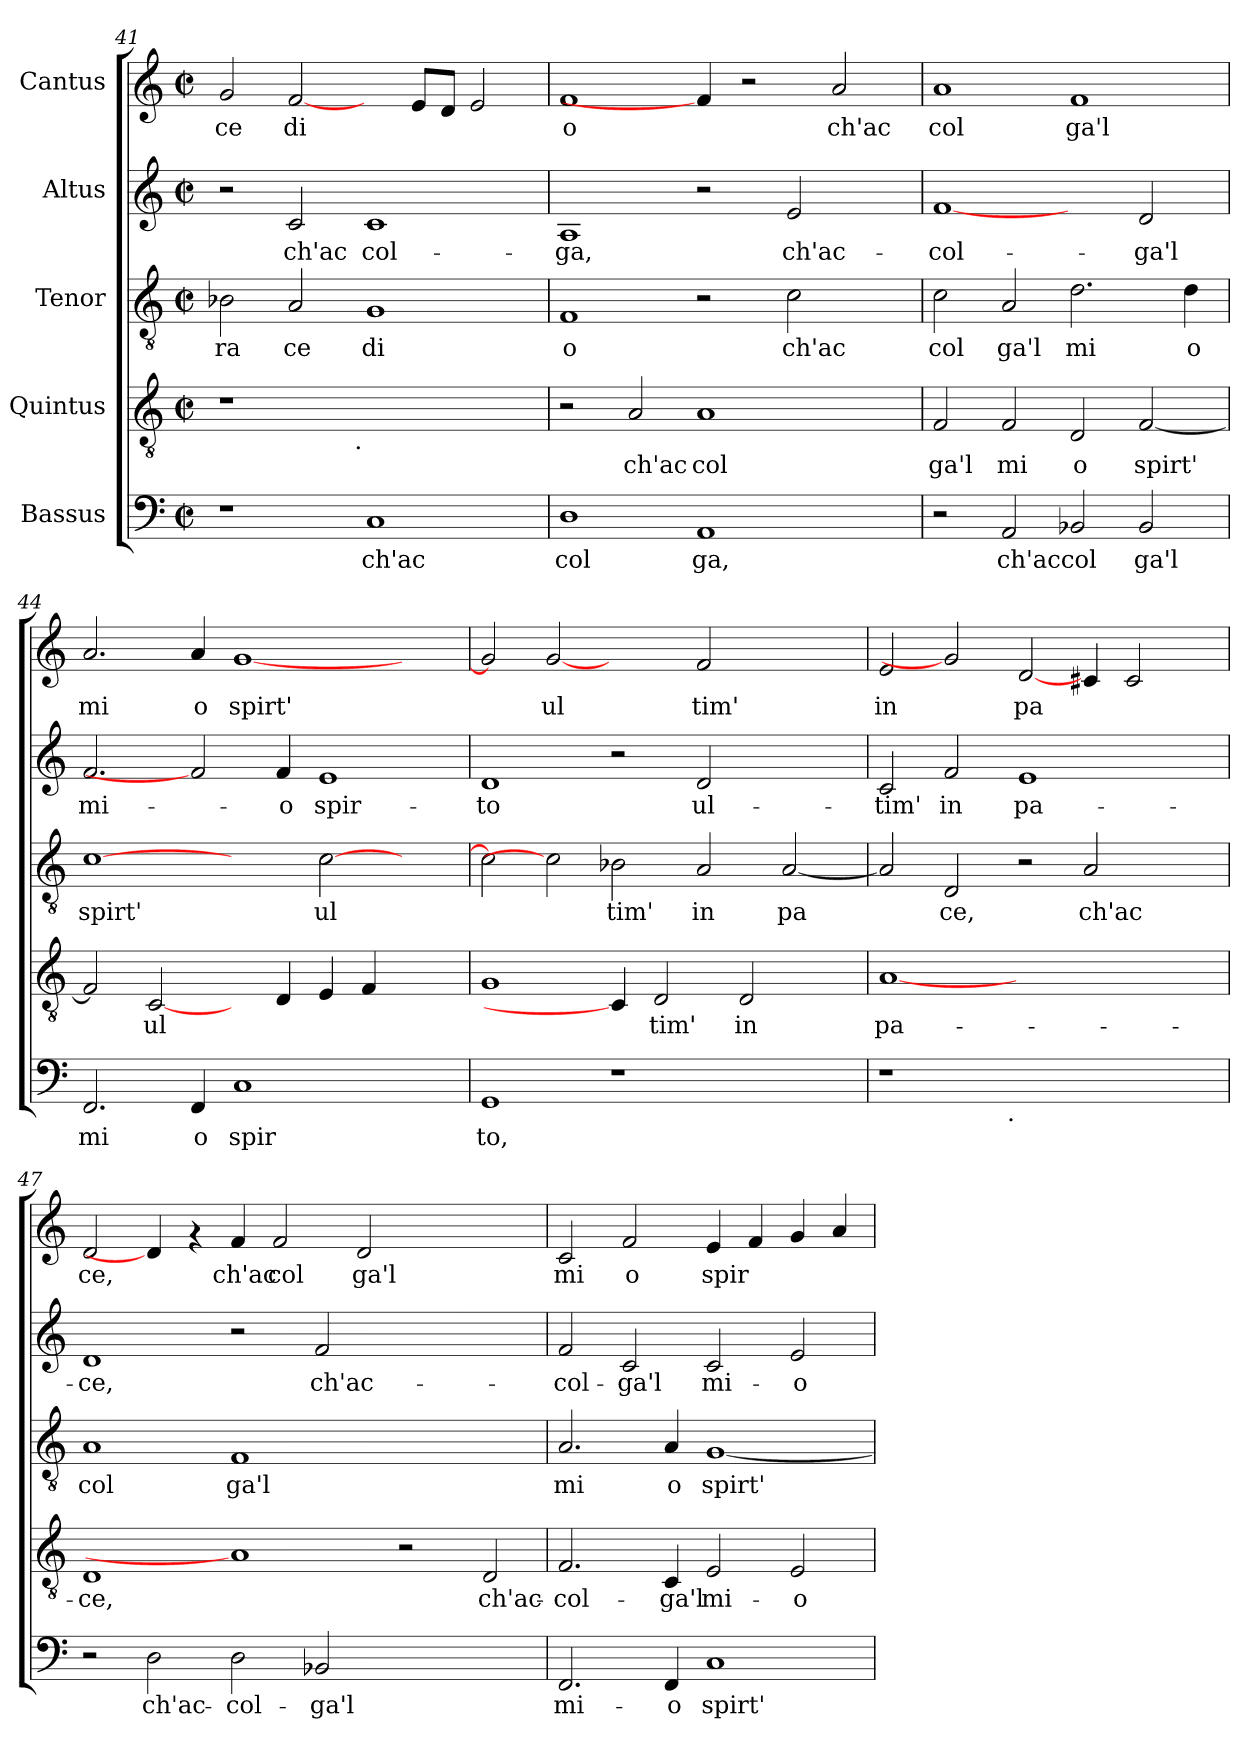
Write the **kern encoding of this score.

**kern	**text	**kern	**text	**kern	**text	**kern	**text	**kern	**text
*part5	*part5	*part4	*part4	*part3	*part3	*part2	*part2	*part1	*part1
*staff5	*staff5	*staff4	*staff4	*staff3	*staff3	*staff2	*staff2	*staff1	*staff1
*I"Bassus	*	*I"Quintus	*	*I"Tenor	*	*I"Altus	*	*I"Cantus	*
*clefF4	*	*clefGv2	*	*clefGv2	*	*clefG2	*	*clefG2	*
*k[]	*	*k[]	*	*k[]	*	*k[]	*	*k[]	*
*C:	*	*C:	*	*C:	*	*C:	*	*C:	*
*M2/2	*	*M2/2	*	*M2/2	*	*M2/2	*	*M2/2	*
*met(c|)	*	*met(c|)	*	*met(c|)	*	*met(c|)	*	*met(c|)	*
=41	=41	=41	=41	=41	=41	=41	=41	=41	=41
!	!	!	!	!	!LO:LY:b:cj	!	!	!	!LO:LY:b:cj
*	*	*^	*	*	*	*	*	*	*
1r	.	1r	2ryy	.	2B-X\	ra	2r	.	2g/	ce
!	!	!	!	!	!	!LO:LY:b:cj	!	!LO:LY:b:cj	!	!LO:LY:b:cj
.	.	.	4...ryy	.	2A/	ce	2c/	ch'ac	[2f/	di
!	!	!	!LO:TX:b:t=.	!	!	!	!	!	!	!
.	.	.	1ryy	.	.	.	.	.	.	.
!	!LO:LY:b:cj	!	!	!	!	!LO:LY:b:cj	!	!LO:LY:b:cj	!	!
1C	ch'ac	1ryy	.	.	1G	di	1c	col-	4ryy	.
!	!	!	!	!	!	!	!	!	!	!LO:LY:b:cj
.	.	.	.	.	.	.	.	.	8e/L	.
!	!	!	!	!	!	!	!	!	!	!LO:LY:b:cj
.	.	.	.	.	.	.	.	.	8d/J	.
!	!	!	!	!	!	!	!	!	!	!LO:LY:b:cj
.	.	.	.	.	.	.	.	.	2e/	.
.	.	.	32ryy	.	.	.	.	.	.	.
=42	=42	=42	=42	=42	=42	=42	=42	=42	=42	=42
!	!LO:LY:b:cj	!	!	!	!	!LO:LY:b:cj	!	!LO:LY:b:cj	!	!LO:LY:b:cj
*	*	*v	*v	*	*	*	*	*	*	*
1D	col	2r	.	1F	o	1A	-ga,	1f	o
!	!	!	!LO:LY:b:cj	!	!	!	!	!	!
.	.	2A/	ch'ac	.	.	.	.	.	.
!	!LO:LY:b:cj	!	!LO:LY:b:cj	!	!	!	!	!	!
1AA	ga,	1A	col	2r	.	2r	.	4f/]	.
.	.	.	.	.	.	.	.	2r	.
!	!	!	!	!	!LO:LY:b:cj	!	!LO:LY:b:cj	!	!
.	.	.	.	2c\	ch'ac	2e/	ch'ac-	.	.
!	!	!	!	!	!	!	!	!	!LO:LY:b:cj
.	.	.	.	.	.	.	.	2a/	ch'ac
4ryy	.	4ryy	.	4ryy	.	4ryy	.	.	.
=43	=43	=43	=43	=43	=43	=43	=43	=43	=43
!	!	!	!LO:LY:b:cj	!	!LO:LY:b:cj	!	!LO:LY:b:cj	!	!LO:LY:b:cj
2r	.	2F/	ga'l	2c\	col	[1f	-col-	1a	col
!	!LO:LY:b:cj	!	!LO:LY:b:cj	!	!LO:LY:b:cj	!	!	!	!
2AA/	ch'accol	2F/	mi	2A/	ga'l	.	.	.	.
!	!LO:LY:b:cj	!	!LO:LY:b:cj	!	!LO:LY:b:cj	!	!	!	!LO:LY:b:cj
2BB-X/	.	2D/	o	2.d\	mi	2ryy	.	1f	ga'l
!	!LO:LY:b:cj	!	!LO:LY:b:cj	!	!	!	!LO:LY:b:cj	!	!
2BB-/	ga'l	[<2F/	spirt'	.	.	2d/	-ga'l	.	.
!	!	!	!	!	!LO:LY:b:cj	!	!	!	!
.	.	.	.	4d\	o	.	.	.	.
=44	=44	=44	=44	=44	=44	=44	=44	=44	=44
!	!LO:LY:b:cj	!	!LO:LY:b:cj	!	!LO:LY:b:cj	!	!LO:LY:b:cj	!	!LO:LY:b:cj
2.FF/	mi	2F/]	.	[1c	spirt'	2.f/	mi-	2.a/	mi
!	!	!	!LO:LY:b:cj	!	!	!	!	!	!
.	.	[2C/	ul	.	.	.	.	.	.
!	!LO:LY:b:cj	!	!	!	!	!	!	!	!LO:LY:b:cj
4FF/	o	.	.	.	.	2f]	.	4a/	o
!	!LO:LY:b:cj	!	!	!	!	!	!	!	!LO:LY:b:cj
1C	spir	4ryy	.	2ryy	.	.	.	[>1g	spirt'
!	!	!	!LO:LY:b:cj	!	!	!	!LO:LY:b:cj	!	!
.	.	4D/	.	.	.	4f/	-o	.	.
!	!	!	!LO:LY:b:cj	!	!LO:LY:b:cj	!	!LO:LY:b:cj	!	!
.	.	4E/	.	[>2c\	ul	1e	spir-	.	.
!	!	!	!LO:LY:b:cj	!	!	!	!	!	!
.	.	4F/	.	.	.	.	.	.	.
2ryy	.	2ryy	.	2ryy	.	.	.	2ryy	.
!!LO:PB:g=z
=45	=45	=45	=45	=45	=45	=45	=45	=45	=45
!	!LO:LY:b:cj	!	!LO:LY:b:cj	!	!LO:LY:b:cj	!	!LO:LY:b:cj	!	!LO:LY:b:cj
1GG	to,	1G	.	2c\]	.	1d	-to	2g/]	.
!	!	!	!	!	!	!	!	!	!LO:LY:b:cj
.	.	.	.	2c]	.	.	.	[2g	ul
!	!	!	!	!	!LO:LY:b:cj	!	!	!	!
1r	.	4C/]	.	2B-X\	tim'	2r	.	2ryy	.
!	!	!	!LO:LY:b:cj	!	!	!	!	!	!
.	.	2D/	tim'	.	.	.	.	.	.
!	!	!	!	!	!LO:LY:b:cj	!	!LO:LY:b:cj	!	!LO:LY:b:cj
.	.	.	.	2A/	in	2d/	ul-	2f/	tim'
!	!	!	!LO:LY:b:cj	!	!	!	!	!	!
.	.	2D/	in	.	.	.	.	.	.
!	!	!	!	!	!LO:LY:b:cj	!	!	!	!
2ryy	.	.	.	[<2A/	pa	2ryy	.	2ryy	.
.	.	4ryy	.	.	.	.	.	.	.
=46	=46	=46	=46	=46	=46	=46	=46	=46	=46
!	!	!	!LO:LY:b:cj	!	!LO:LY:b:cj	!	!LO:LY:b:cj	!	!LO:LY:b:cj
*^	*	*	*	*	*	*	*	*	*
1r	2ryy	.	[1A	pa-	2A/]	.	2c/	-tim'	2e/	in
!	!	!	!	!	!	!LO:LY:b:cj	!	!LO:LY:b:cj	!	!
.	4...ryy	.	.	.	2D/	ce,	2f/	in	2g]	.
!	!LO:TX:b:t=.	!	!	!	!	!	!	!	!	!
.	1ryy	.	.	.	.	.	.	.	.	.
!	!	!	!	!	!	!	!	!LO:LY:b:cj	!	!LO:LY:b:cj
1ryy	.	.	1ryy	.	2r	.	1e	pa-	[2d/	pa
!	!	!	!	!	!	!LO:LY:b:cj	!	!	!	!LO:LY:b:cj
.	.	.	.	.	2A/	ch'ac	.	.	4c#/	.
!	!	!	!	!	!	!	!	!	!	!LO:LY:b:cj
.	.	.	.	.	.	.	.	.	2c#/	.
.	4ryy	.	.	.	.	.	.	.	.	.
4ryy	.	.	4ryy	.	4ryy	.	4ryy	.	.	.
.	32ryy	.	.	.	.	.	.	.	.	.
=47	=47	=47	=47	=47	=47	=47	=47	=47	=47	=47
!	!	!	!	!LO:LY:b:cj	!	!LO:LY:b:cj	!	!LO:LY:b:cj	!	!LO:LY:b:cj
*v	*v	*	*	*	*	*	*	*	*	*
2r	.	1D	-ce,	1A	col	1d	-ce,	2d/	ce,
!	!LO:LY:b:cj	!	!	!	!	!	!	!	!
2D\	ch'ac-	.	.	.	.	.	.	4d/]	.
.	.	.	.	.	.	.	.	4rf	.
!	!LO:LY:b:cj	!	!	!	!LO:LY:b:cj	!	!	!	!LO:LY:b:cj
2D\	-col-	1A]	.	1F	ga'l	2r	.	4f/	ch'ac
!	!	!	!	!	!	!	!	!	!LO:LY:b:cj
.	.	.	.	.	.	.	.	2f/	col
!	!LO:LY:b:cj	!	!	!	!	!	!LO:LY:b:cj	!	!
2BB-X/	-ga'l	.	.	.	.	2f/	ch'ac-	.	.
!	!	!	!	!	!	!	!	!	!LO:LY:b:cj
.	.	.	.	.	.	.	.	2d/	ga'l
1ryy	.	2r	.	1ryy	.	1ryy	.	.	.
.	.	.	.	.	.	.	.	2.ryy	.
!	!	!	!LO:LY:b:cj	!	!	!	!	!	!
.	.	2D/	ch'ac-	.	.	.	.	.	.
=48	=48	=48	=48	=48	=48	=48	=48	=48	=48
!	!LO:LY:b:cj	!	!LO:LY:b:cj	!	!LO:LY:b:cj	!	!LO:LY:b:cj	!	!LO:LY:b:cj
2.FF/	mi-	2.F/	-col-	2.A/	mi	2f/	-col-	2c/	mi
!	!	!	!	!	!	!	!LO:LY:b:cj	!	!LO:LY:b:cj
.	.	.	.	.	.	2c/	-ga'l	2f/	o
!	!LO:LY:b:cj	!	!LO:LY:b:cj	!	!LO:LY:b:cj	!	!	!	!
4FF/	-o	4C/	-ga'l	4A/	o	.	.	.	.
!	!LO:LY:b:cj	!	!LO:LY:b:cj	!	!LO:LY:b:cj	!	!LO:LY:b:cj	!	!LO:LY:b:cj
1C	spirt'	2E/	mi-	[<1G	spirt'	2c/	mi-	4e/	spir
!	!	!	!	!	!	!	!	!	!LO:LY:b:cj
.	.	.	.	.	.	.	.	4f/	.
!	!	!	!LO:LY:b:cj	!	!	!	!LO:LY:b:cj	!	!LO:LY:b:cj
.	.	2E/	-o	.	.	2e/	-o	4g/	.
!	!	!	!	!	!	!	!	!	!LO:LY:b:cj
.	.	.	.	.	.	.	.	4a/	.
=	=	=	=	=	=	=	=	=	=
*-	*-	*-	*-	*-	*-	*-	*-	*-	*-
